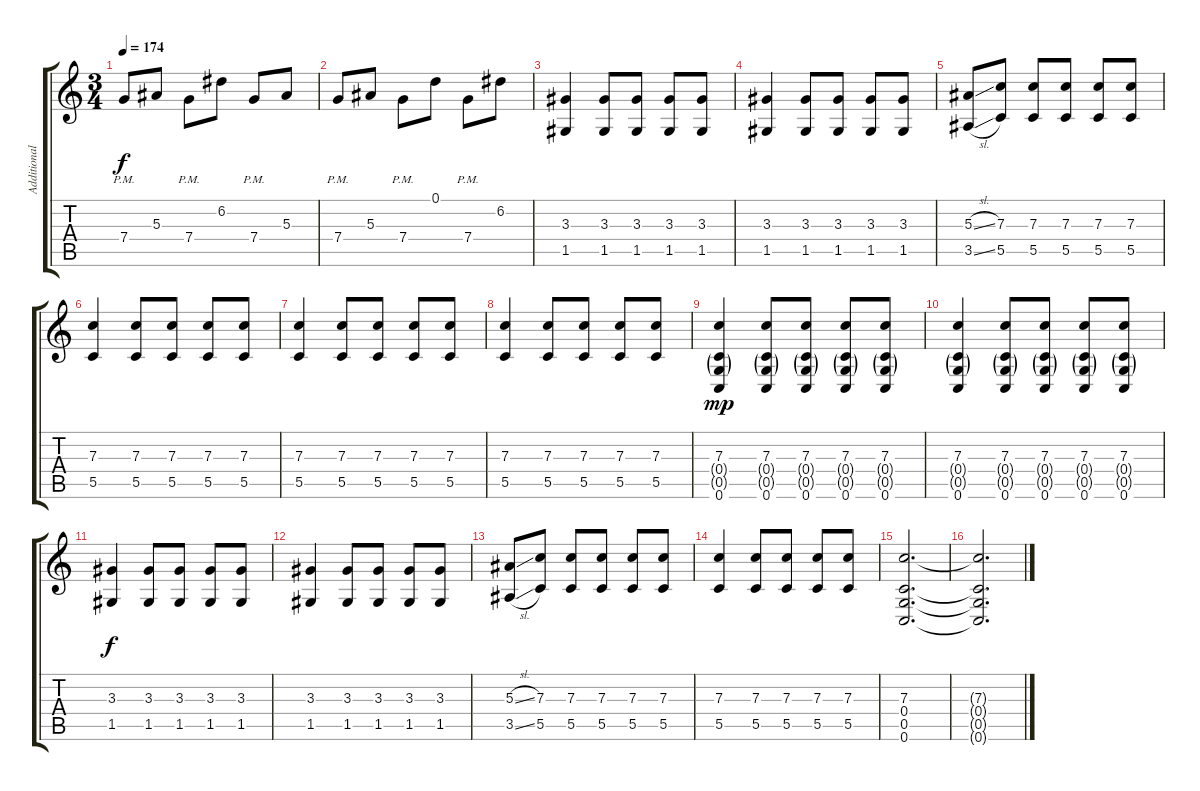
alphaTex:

\track ("Additional Guitar" "Additional") {instrument distortionguitar}
\staff {score tabs}
\tuning (D4 A3 F3 C3 G2 C2) {hide}
\ts (3 4)
\tempo 174
\clef g2
\ks c
7.4{pm}.8{dy f} 5.3.8 7.4{pm}.8 6.2.8 7.4{pm}.8 5.3.8 |
7.4{pm}.8 5.3.8 7.4{pm}.8 0.1.8 7.4{pm}.8 6.2.8 |
(3.3 1.5).4{instrument electricguitarclean} (3.3 1.5).8 (3.3 1.5).8 (3.3 1.5).8 (3.3 1.5).8 |
(3.3 1.5).4 (3.3 1.5).8 (3.3 1.5).8 (3.3 1.5).8 (3.3 1.5).8 |
(5.3{sl} 3.5{sl}).8 (7.3 5.5).8 (7.3 5.5).8 (7.3 5.5).8 (7.3 5.5).8 (7.3 5.5).8 |
(7.3 5.5).4 (7.3 5.5).8 (7.3 5.5).8 (7.3 5.5).8 (7.3 5.5).8 |
(7.3 5.5).4 (7.3 5.5).8 (7.3 5.5).8 (7.3 5.5).8 (7.3 5.5).8 |
(7.3 5.5).4 (7.3 5.5).8 (7.3 5.5).8 (7.3 5.5).8 (7.3 5.5).8 |
(7.3 0.4{g} 0.5{g} 0.6).4{dy mp} (7.3 0.4{g} 0.5{g} 0.6).8 (7.3 0.4{g} 0.5{g} 0.6).8 (7.3 0.4{g} 0.5{g} 0.6).8 (7.3 0.4{g} 0.5{g} 0.6).8 |
(7.3 0.4{g} 0.5{g} 0.6).4 (7.3 0.4{g} 0.5{g} 0.6).8 (7.3 0.4{g} 0.5{g} 0.6).8 (7.3 0.4{g} 0.5{g} 0.6).8 (7.3 0.4{g} 0.5{g} 0.6).8 |
(3.3 1.5).4{dy f} (3.3 1.5).8 (3.3 1.5).8 (3.3 1.5).8 (3.3 1.5).8 |
(3.3 1.5).4 (3.3 1.5).8 (3.3 1.5).8 (3.3 1.5).8 (3.3 1.5).8 |
(5.3{sl} 3.5{sl}).8 (7.3 5.5).8 (7.3 5.5).8 (7.3 5.5).8 (7.3 5.5).8 (7.3 5.5).8 |
(7.3 5.5).4 (7.3 5.5).8 (7.3 5.5).8 (7.3 5.5).8 (7.3 5.5).8 |
(7.3 0.4 0.5 0.6).2{d} |
(7.3{t} 0.4{t} 0.5{t} 0.6{t}).2{d}
